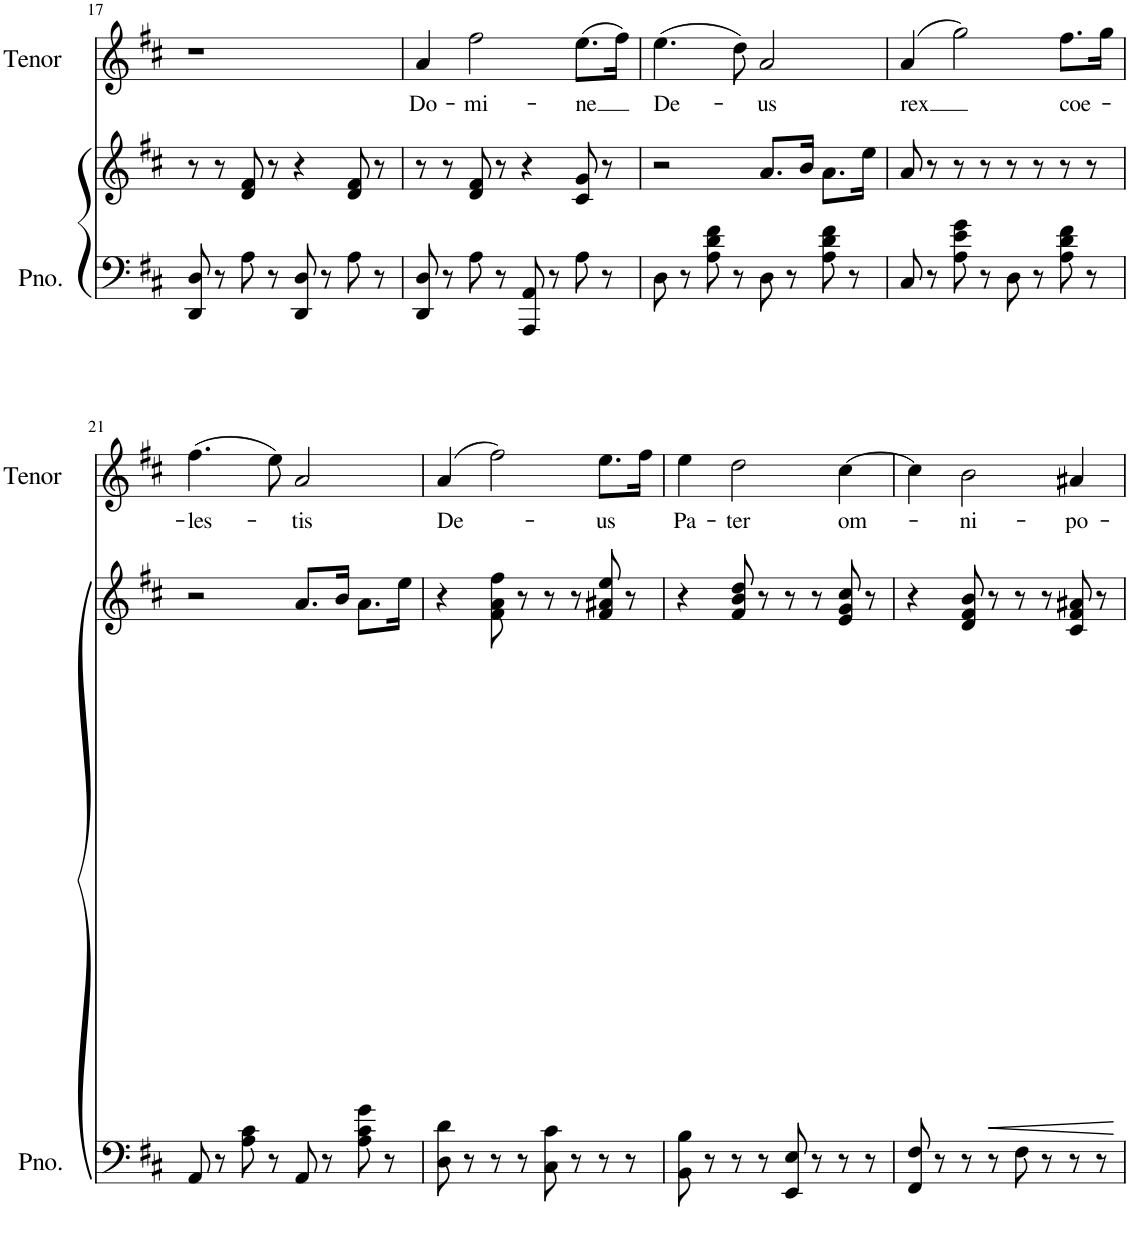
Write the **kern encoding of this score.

**kern	**kern	**dynam	**kern	**text
*part3	*part2	*part2	*part1	*part1
*staff3	*staff2	*staff2	*staff1	*staff1
*I"Piano	*I"Acoustic G	*	*I"Tenor	*
*I'Pno.	*	*	*I'Tenor	*
!!LO:PB:g=z
*clefF4	*clefG2	*	*clefG2	*
*k[f#c#]	*k[f#c#]	*	*k[f#c#]	*
*M4/4	*M4/4	*	*M4/4	*
=17	=17	=17	=17	=17
8DD/ 8D/	8r	.	1r	.
8r	8r	.	.	.
8A\	8d/ 8f#/	.	.	.
8r	8r	.	.	.
8DD/ 8D/	4r	.	.	.
8r	.	.	.	.
8A\	8d/ 8f#/	.	.	.
8r	8r	.	.	.
=18	=18	=18	=18	=18
!	!	!	!	!LO:LY:b
8DD/ 8D/	8r	.	4a/	Do-
8r	8r	.	.	.
!	!	!	!	!LO:LY:b
8A\	8d/ 8f#/	.	2ff#\	-mi-
8r	8r	.	.	.
8AAA/ 8AA/	4r	.	.	.
8r	.	.	.	.
!	!	!	!	!LO:LY:b
8A\	8c#/ 8g/	.	(8.ee\L	-ne
8r	8r	.	.	.
.	.	.	16ff#\Jk)	.
=19	=19	=19	=19	=19
!	!	!	!	!LO:LY:b
8D\	2r	.	(4.ee\	De-
8r	.	.	.	.
8A\ 8d\ 8f#\	.	.	.	.
8r	.	.	8dd\)	.
!	!	!	!	!LO:LY:b
8D\	8.a/L	.	2a/	-us
8r	.	.	.	.
.	16b/Jk	.	.	.
8A\ 8d\ 8f#\	8.a\L	.	.	.
8r	.	.	.	.
.	16ee\Jk	.	.	.
=20	=20	=20	=20	=20
!	!	!	!	!LO:LY:b
8C#/	8a/	.	(4a/	rex
8r	8r	.	.	.
8A\ 8e\ 8g\	8r	.	2gg\)	.
8r	8r	.	.	.
8D\	8r	.	.	.
8r	8r	.	.	.
!	!	!	!	!LO:LY:b
8A\ 8d\ 8f#\	8r	.	8.ff#\L	coe-
8r	8r	.	.	.
.	.	.	16gg\Jk	.
!!LO:LB:g=z
=21	=21	=21	=21	=21
!	!	!	!	!LO:LY:b
8AA/	2r	.	(4.ff#\	-les-
8r	.	.	.	.
8A\ 8c#\	.	.	.	.
8r	.	.	8ee\)	.
!	!	!	!	!LO:LY:b
8AA/	8.a/L	.	2a/	-tis
8r	.	.	.	.
.	16b/Jk	.	.	.
8A\ 8c#\ 8g\	8.a\L	.	.	.
8r	.	.	.	.
.	16ee\Jk	.	.	.
=22	=22	=22	=22	=22
!	!	!	!	!LO:LY:b
8D\ 8d\	4r	.	(4a/	De-
8r	.	.	.	.
8r	8f#\ 8a\ 8ff#\	.	2ff#\)	.
8r	8r	.	.	.
8C#\ 8c#\	8r	.	.	.
8r	8r	.	.	.
!	!	!	!	!LO:LY:b
8r	8f#/ 8a#X/ 8ee/	.	8.ee\L	-us
8r	8r	.	.	.
.	.	.	16ff#\Jk	.
=23	=23	=23	=23	=23
!	!	!	!	!LO:LY:b
8BB\ 8B\	4r	.	4ee\	Pa-
8r	.	.	.	.
!	!	!	!	!LO:LY:b
8r	8f#/ 8b/ 8dd/	.	2dd\	-ter
8r	8r	.	.	.
8EE/ 8E/	8r	.	.	.
8r	8r	.	.	.
!	!	!	!	!LO:LY:b
8r	8e/ 8g/ 8cc#/	.	[4cc#\	om-
8r	8r	.	.	.
=24	=24	=24	=24	=24
8FF#/ 8F#/	4r	.	4cc#\]	.
8r	.	.	.	.
!	!	!	!	!LO:LY:b
8r	8d/ 8f#/ 8b/	.	2b\	-ni-
!	!	!LO:HP:b	!	!
8r	8r	<	.	.
8F#\	8r	.	.	.
8r	8r	.	.	.
!	!	!	!	!LO:LY:b
8r	8c#/ 8f#/ 8a#X/	.	4a#X/	-po-
8r	8r	.	.	.
.	.	[	.	.
=	=	=	=	=
*-	*-	*-	*-	*-
